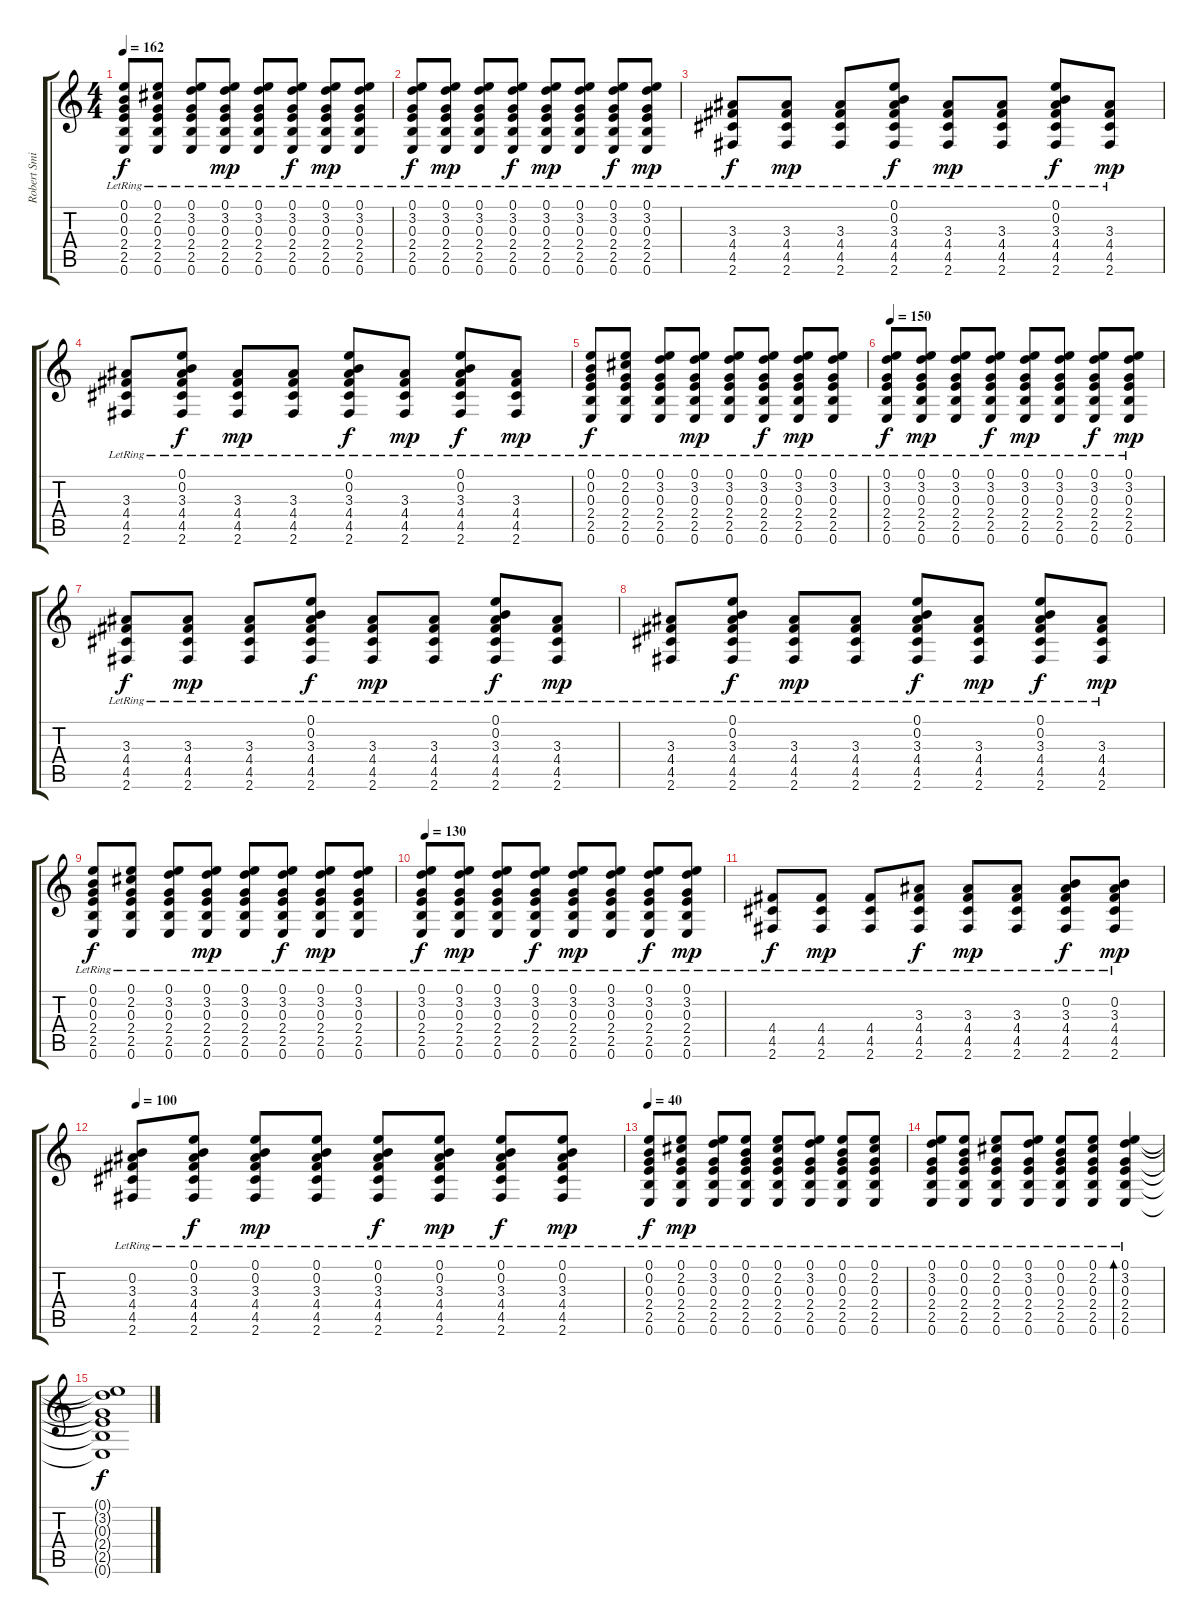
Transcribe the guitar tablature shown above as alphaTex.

\track ("Robert Smith (guitar)" "Robert Smi") {instrument electricguitarclean}
\staff {score tabs}
\tuning (E4 B3 G3 D3 A2 E2) {hide}
\ts (4 4)
\tempo 162
\clef g2
\ks c
(0.1{lr} 0.2{lr} 0.3{lr} 2.4{lr} 2.5{lr} 0.6{lr}).8{dy f} (0.1{lr} 2.2{lr} 0.3{lr} 2.4{lr} 2.5{lr} 0.6{lr}).8 (0.1{lr} 3.2{lr} 0.3{lr} 2.4{lr} 2.5{lr} 0.6{lr}).8 (0.1{lr} 3.2{lr} 0.3{lr} 2.4{lr} 2.5{lr} 0.6{lr}).8{dy mp} (0.1{lr} 3.2{lr} 0.3{lr} 2.4{lr} 2.5{lr} 0.6{lr}).8 (0.1{lr} 3.2{lr} 0.3{lr} 2.4{lr} 2.5{lr} 0.6{lr}).8{dy f} (0.1{lr} 3.2{lr} 0.3{lr} 2.4{lr} 2.5{lr} 0.6{lr}).8{dy mp} (0.1{lr} 3.2{lr} 0.3{lr} 2.4{lr} 2.5{lr} 0.6{lr}).8 |
(0.1{lr} 3.2{lr} 0.3{lr} 2.4{lr} 2.5{lr} 0.6{lr}).8{dy f} (0.1{lr} 3.2{lr} 0.3{lr} 2.4{lr} 2.5{lr} 0.6{lr}).8{dy mp} (0.1{lr} 3.2{lr} 0.3{lr} 2.4{lr} 2.5{lr} 0.6{lr}).8 (0.1{lr} 3.2{lr} 0.3{lr} 2.4{lr} 2.5{lr} 0.6{lr}).8{dy f} (0.1{lr} 3.2{lr} 0.3{lr} 2.4{lr} 2.5{lr} 0.6{lr}).8{dy mp} (0.1{lr} 3.2{lr} 0.3{lr} 2.4{lr} 2.5{lr} 0.6{lr}).8 (0.1{lr} 3.2{lr} 0.3{lr} 2.4{lr} 2.5{lr} 0.6{lr}).8{dy f} (0.1{lr} 3.2{lr} 0.3{lr} 2.4{lr} 2.5{lr} 0.6{lr}).8{dy mp} |
(3.3{lr} 4.4{lr} 4.5{lr} 2.6{lr}).8{dy f} (3.3{lr} 4.4{lr} 4.5{lr} 2.6{lr}).8{dy mp} (3.3{lr} 4.4{lr} 4.5{lr} 2.6{lr}).8 (0.1{lr} 0.2{lr} 3.3{lr} 4.4{lr} 4.5{lr} 2.6{lr}).8{dy f} (3.3{lr} 4.4{lr} 4.5{lr} 2.6{lr}).8{dy mp} (3.3{lr} 4.4{lr} 4.5{lr} 2.6{lr}).8 (0.1{lr} 0.2{lr} 3.3{lr} 4.4{lr} 4.5{lr} 2.6{lr}).8{dy f} (3.3{lr} 4.4{lr} 4.5{lr} 2.6{lr}).8{dy mp} |
(3.3{lr} 4.4{lr} 4.5{lr} 2.6{lr}).8 (0.1{lr} 0.2{lr} 3.3{lr} 4.4{lr} 4.5{lr} 2.6{lr}).8{dy f} (3.3{lr} 4.4{lr} 4.5{lr} 2.6{lr}).8{dy mp} (3.3{lr} 4.4{lr} 4.5{lr} 2.6{lr}).8 (0.1{lr} 0.2{lr} 3.3{lr} 4.4{lr} 4.5{lr} 2.6{lr}).8{dy f} (3.3{lr} 4.4{lr} 4.5{lr} 2.6{lr}).8{dy mp} (0.1{lr} 0.2{lr} 3.3{lr} 4.4{lr} 4.5{lr} 2.6{lr}).8{dy f} (3.3{lr} 4.4{lr} 4.5{lr} 2.6{lr}).8{dy mp} |
(0.1{lr} 0.2{lr} 0.3{lr} 2.4{lr} 2.5{lr} 0.6{lr}).8{dy f} (0.1{lr} 2.2{lr} 0.3{lr} 2.4{lr} 2.5{lr} 0.6{lr}).8 (0.1{lr} 3.2{lr} 0.3{lr} 2.4{lr} 2.5{lr} 0.6{lr}).8 (0.1{lr} 3.2{lr} 0.3{lr} 2.4{lr} 2.5{lr} 0.6{lr}).8{dy mp} (0.1{lr} 3.2{lr} 0.3{lr} 2.4{lr} 2.5{lr} 0.6{lr}).8 (0.1{lr} 3.2{lr} 0.3{lr} 2.4{lr} 2.5{lr} 0.6{lr}).8{dy f} (0.1{lr} 3.2{lr} 0.3{lr} 2.4{lr} 2.5{lr} 0.6{lr}).8{dy mp} (0.1{lr} 3.2{lr} 0.3{lr} 2.4{lr} 2.5{lr} 0.6{lr}).8 |
\tempo 150
(0.1{lr} 3.2{lr} 0.3{lr} 2.4{lr} 2.5{lr} 0.6{lr}).8{dy f} (0.1{lr} 3.2{lr} 0.3{lr} 2.4{lr} 2.5{lr} 0.6{lr}).8{dy mp} (0.1{lr} 3.2{lr} 0.3{lr} 2.4{lr} 2.5{lr} 0.6{lr}).8 (0.1{lr} 3.2{lr} 0.3{lr} 2.4{lr} 2.5{lr} 0.6{lr}).8{dy f} (0.1{lr} 3.2{lr} 0.3{lr} 2.4{lr} 2.5{lr} 0.6{lr}).8{dy mp} (0.1{lr} 3.2{lr} 0.3{lr} 2.4{lr} 2.5{lr} 0.6{lr}).8 (0.1{lr} 3.2{lr} 0.3{lr} 2.4{lr} 2.5{lr} 0.6{lr}).8{dy f} (0.1{lr} 3.2{lr} 0.3{lr} 2.4{lr} 2.5{lr} 0.6{lr}).8{dy mp} |
(3.3{lr} 4.4{lr} 4.5{lr} 2.6{lr}).8{dy f} (3.3{lr} 4.4{lr} 4.5{lr} 2.6{lr}).8{dy mp} (3.3{lr} 4.4{lr} 4.5{lr} 2.6{lr}).8 (0.1{lr} 0.2{lr} 3.3{lr} 4.4{lr} 4.5{lr} 2.6{lr}).8{dy f} (3.3{lr} 4.4{lr} 4.5{lr} 2.6{lr}).8{dy mp} (3.3{lr} 4.4{lr} 4.5{lr} 2.6{lr}).8 (0.1{lr} 0.2{lr} 3.3{lr} 4.4{lr} 4.5{lr} 2.6{lr}).8{dy f} (3.3{lr} 4.4{lr} 4.5{lr} 2.6{lr}).8{dy mp} |
(3.3{lr} 4.4{lr} 4.5{lr} 2.6{lr}).8 (0.1{lr} 0.2{lr} 3.3{lr} 4.4{lr} 4.5{lr} 2.6{lr}).8{dy f} (3.3{lr} 4.4{lr} 4.5{lr} 2.6{lr}).8{dy mp} (3.3{lr} 4.4{lr} 4.5{lr} 2.6{lr}).8 (0.1{lr} 0.2{lr} 3.3{lr} 4.4{lr} 4.5{lr} 2.6{lr}).8{dy f} (3.3{lr} 4.4{lr} 4.5{lr} 2.6{lr}).8{dy mp} (0.1{lr} 0.2{lr} 3.3{lr} 4.4{lr} 4.5{lr} 2.6{lr}).8{dy f} (3.3{lr} 4.4{lr} 4.5{lr} 2.6{lr}).8{dy mp} |
(0.1{lr} 0.2{lr} 0.3{lr} 2.4{lr} 2.5{lr} 0.6{lr}).8{dy f} (0.1{lr} 2.2{lr} 0.3{lr} 2.4{lr} 2.5{lr} 0.6{lr}).8 (0.1{lr} 3.2{lr} 0.3{lr} 2.4{lr} 2.5{lr} 0.6{lr}).8 (0.1{lr} 3.2{lr} 0.3{lr} 2.4{lr} 2.5{lr} 0.6{lr}).8{dy mp} (0.1{lr} 3.2{lr} 0.3{lr} 2.4{lr} 2.5{lr} 0.6{lr}).8 (0.1{lr} 3.2{lr} 0.3{lr} 2.4{lr} 2.5{lr} 0.6{lr}).8{dy f} (0.1{lr} 3.2{lr} 0.3{lr} 2.4{lr} 2.5{lr} 0.6{lr}).8{dy mp} (0.1{lr} 3.2{lr} 0.3{lr} 2.4{lr} 2.5{lr} 0.6{lr}).8 |
\tempo 130
(0.1{lr} 3.2{lr} 0.3{lr} 2.4{lr} 2.5{lr} 0.6{lr}).8{dy f} (0.1{lr} 3.2{lr} 0.3{lr} 2.4{lr} 2.5{lr} 0.6{lr}).8{dy mp} (0.1{lr} 3.2{lr} 0.3{lr} 2.4{lr} 2.5{lr} 0.6{lr}).8 (0.1{lr} 3.2{lr} 0.3{lr} 2.4{lr} 2.5{lr} 0.6{lr}).8{dy f} (0.1{lr} 3.2{lr} 0.3{lr} 2.4{lr} 2.5{lr} 0.6{lr}).8{dy mp} (0.1{lr} 3.2{lr} 0.3{lr} 2.4{lr} 2.5{lr} 0.6{lr}).8 (0.1{lr} 3.2{lr} 0.3{lr} 2.4{lr} 2.5{lr} 0.6{lr}).8{dy f} (0.1{lr} 3.2{lr} 0.3{lr} 2.4{lr} 2.5{lr} 0.6{lr}).8{dy mp} |
(4.4{lr} 4.5{lr} 2.6{lr}).8{dy f} (4.4{lr} 4.5{lr} 2.6{lr}).8{dy mp} (4.4{lr} 4.5{lr} 2.6{lr}).8 (3.3{lr} 4.4{lr} 4.5{lr} 2.6{lr}).8{dy f} (3.3{lr} 4.4{lr} 4.5{lr} 2.6{lr}).8{dy mp} (3.3{lr} 4.4{lr} 4.5{lr} 2.6{lr}).8 (0.2{lr} 3.3{lr} 4.4{lr} 4.5{lr} 2.6{lr}).8{dy f} (0.2{lr} 3.3{lr} 4.4{lr} 4.5{lr} 2.6{lr}).8{dy mp} |
\tempo 100
(0.2{lr} 3.3{lr} 4.4{lr} 4.5{lr} 2.6{lr}).8 (0.1{lr} 0.2{lr} 3.3{lr} 4.4{lr} 4.5{lr} 2.6{lr}).8{dy f} (0.1{lr} 0.2{lr} 3.3{lr} 4.4{lr} 4.5{lr} 2.6{lr}).8{dy mp} (0.1{lr} 0.2{lr} 3.3{lr} 4.4{lr} 4.5{lr} 2.6{lr}).8 (0.1{lr} 0.2{lr} 3.3{lr} 4.4{lr} 4.5{lr} 2.6{lr}).8{dy f} (0.1{lr} 0.2{lr} 3.3{lr} 4.4{lr} 4.5{lr} 2.6{lr}).8{dy mp} (0.1{lr} 0.2{lr} 3.3{lr} 4.4{lr} 4.5{lr} 2.6{lr}).8{dy f} (0.1{lr} 0.2{lr} 3.3{lr} 4.4{lr} 4.5{lr} 2.6{lr}).8{dy mp} |
\tempo 40
(0.1{lr} 0.2{lr} 0.3{lr} 2.4{lr} 2.5{lr} 0.6{lr}).8{dy f} (0.1{lr} 2.2{lr} 0.3{lr} 2.4{lr} 2.5{lr} 0.6{lr}).8{dy mp} (0.1{lr} 3.2{lr} 0.3{lr} 2.4{lr} 2.5{lr} 0.6{lr}).8 (0.1{lr} 0.2{lr} 0.3{lr} 2.4{lr} 2.5{lr} 0.6{lr}).8 (0.1{lr} 2.2{lr} 0.3{lr} 2.4{lr} 2.5{lr} 0.6{lr}).8 (0.1{lr} 3.2{lr} 0.3{lr} 2.4{lr} 2.5{lr} 0.6{lr}).8 (0.1{lr} 0.2{lr} 0.3{lr} 2.4{lr} 2.5{lr} 0.6{lr}).8 (0.1{lr} 2.2{lr} 0.3{lr} 2.4{lr} 2.5{lr} 0.6{lr}).8 |
(0.1{lr} 3.2{lr} 0.3{lr} 2.4{lr} 2.5{lr} 0.6{lr}).8 (0.1{lr} 0.2{lr} 0.3{lr} 2.4{lr} 2.5{lr} 0.6{lr}).8 (0.1{lr} 2.2{lr} 0.3{lr} 2.4{lr} 2.5{lr} 0.6{lr}).8 (0.1{lr} 3.2{lr} 0.3{lr} 2.4{lr} 2.5{lr} 0.6{lr}).8 (0.1{lr} 0.2{lr} 0.3{lr} 2.4{lr} 2.5{lr} 0.6{lr}).8 (0.1{lr} 2.2{lr} 0.3{lr} 2.4{lr} 2.5{lr} 0.6{lr}).8 (0.1{lr} 3.2{lr} 0.3{lr} 2.4{lr} 2.5{lr} 0.6{lr}).4{bd 120} |
(0.1{t} 3.2{t} 0.3{t} 2.4{t} 2.5{t} 0.6{t}).1{dy f}
